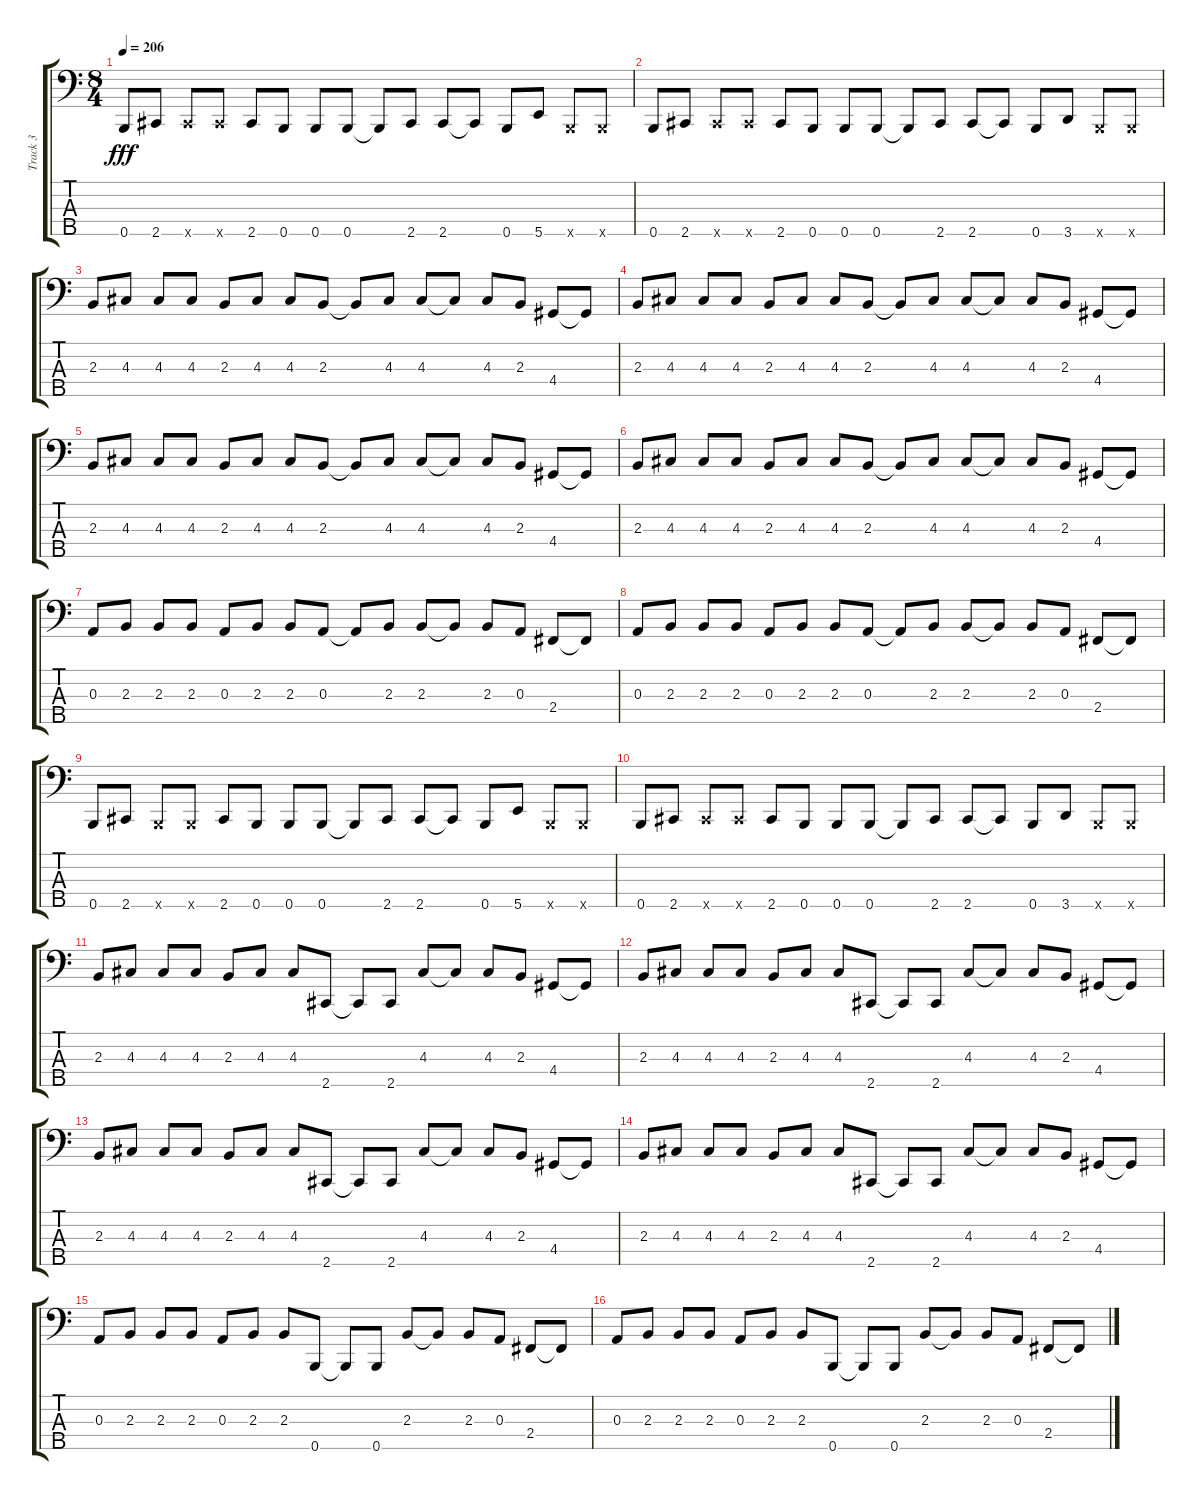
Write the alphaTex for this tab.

\track ("Track 3" "Track 3") {instrument electricbassfinger}
\staff {score tabs}
\tuning (G2 D2 A1 E1 B0) {hide}
\ts (8 4)
\tempo 206
\clef f4
\ks c
0.5.8{dy fff} 2.5.8 2.5{x}.8 2.5{x}.8 2.5.8 0.5.8 0.5.8 0.5.8 0.5{t}.8 2.5.8 2.5.8 2.5{t}.8 0.5.8 5.5.8 0.5{x}.8 0.5{x}.8 |
0.5.8 2.5.8 2.5{x}.8 2.5{x}.8 2.5.8 0.5.8 0.5.8 0.5.8 0.5{t}.8 2.5.8 2.5.8 2.5{t}.8 0.5.8 3.5.8 0.5{x}.8 0.5{x}.8 |
2.3.8 4.3.8 4.3.8 4.3.8 2.3.8 4.3.8 4.3.8 2.3.8 2.3{t}.8 4.3.8 4.3.8 4.3{t}.8 4.3.8 2.3.8 4.4.8 4.4{t}.8 |
2.3.8 4.3.8 4.3.8 4.3.8 2.3.8 4.3.8 4.3.8 2.3.8 2.3{t}.8 4.3.8 4.3.8 4.3{t}.8 4.3.8 2.3.8 4.4.8 4.4{t}.8 |
2.3.8 4.3.8 4.3.8 4.3.8 2.3.8 4.3.8 4.3.8 2.3.8 2.3{t}.8 4.3.8 4.3.8 4.3{t}.8 4.3.8 2.3.8 4.4.8 4.4{t}.8 |
2.3.8 4.3.8 4.3.8 4.3.8 2.3.8 4.3.8 4.3.8 2.3.8 2.3{t}.8 4.3.8 4.3.8 4.3{t}.8 4.3.8 2.3.8 4.4.8 4.4{t}.8 |
0.3.8 2.3.8 2.3.8 2.3.8 0.3.8 2.3.8 2.3.8 0.3.8 0.3{t}.8 2.3.8 2.3.8 2.3{t}.8 2.3.8 0.3.8 2.4.8 2.4{t}.8 |
0.3.8 2.3.8 2.3.8 2.3.8 0.3.8 2.3.8 2.3.8 0.3.8 0.3{t}.8 2.3.8 2.3.8 2.3{t}.8 2.3.8 0.3.8 2.4.8 2.4{t}.8 |
0.5.8 2.5.8 0.5{x}.8 0.5{x}.8 2.5.8 0.5.8 0.5.8 0.5.8 0.5{t}.8 2.5.8 2.5.8 2.5{t}.8 0.5.8 5.5.8 0.5{x}.8 0.5{x}.8 |
0.5.8 2.5.8 2.5{x}.8 2.5{x}.8 2.5.8 0.5.8 0.5.8 0.5.8 0.5{t}.8 2.5.8 2.5.8 2.5{t}.8 0.5.8 3.5.8 0.5{x}.8 0.5{x}.8 |
2.3.8 4.3.8 4.3.8 4.3.8 2.3.8 4.3.8 4.3.8 2.5.8 2.5{t}.8 2.5.8 4.3.8 4.3{t}.8 4.3.8 2.3.8 4.4.8 4.4{t}.8 |
2.3.8 4.3.8 4.3.8 4.3.8 2.3.8 4.3.8 4.3.8 2.5.8 2.5{t}.8 2.5.8 4.3.8 4.3{t}.8 4.3.8 2.3.8 4.4.8 4.4{t}.8 |
2.3.8 4.3.8 4.3.8 4.3.8 2.3.8 4.3.8 4.3.8 2.5.8 2.5{t}.8 2.5.8 4.3.8 4.3{t}.8 4.3.8 2.3.8 4.4.8 4.4{t}.8 |
2.3.8 4.3.8 4.3.8 4.3.8 2.3.8 4.3.8 4.3.8 2.5.8 2.5{t}.8 2.5.8 4.3.8 4.3{t}.8 4.3.8 2.3.8 4.4.8 4.4{t}.8 |
0.3.8 2.3.8 2.3.8 2.3.8 0.3.8 2.3.8 2.3.8 0.5.8 0.5{t}.8 0.5.8 2.3.8 2.3{t}.8 2.3.8 0.3.8 2.4.8 2.4{t}.8 |
0.3.8 2.3.8 2.3.8 2.3.8 0.3.8 2.3.8 2.3.8 0.5.8 0.5{t}.8 0.5.8 2.3.8 2.3{t}.8 2.3.8 0.3.8 2.4.8 2.4{t}.8
